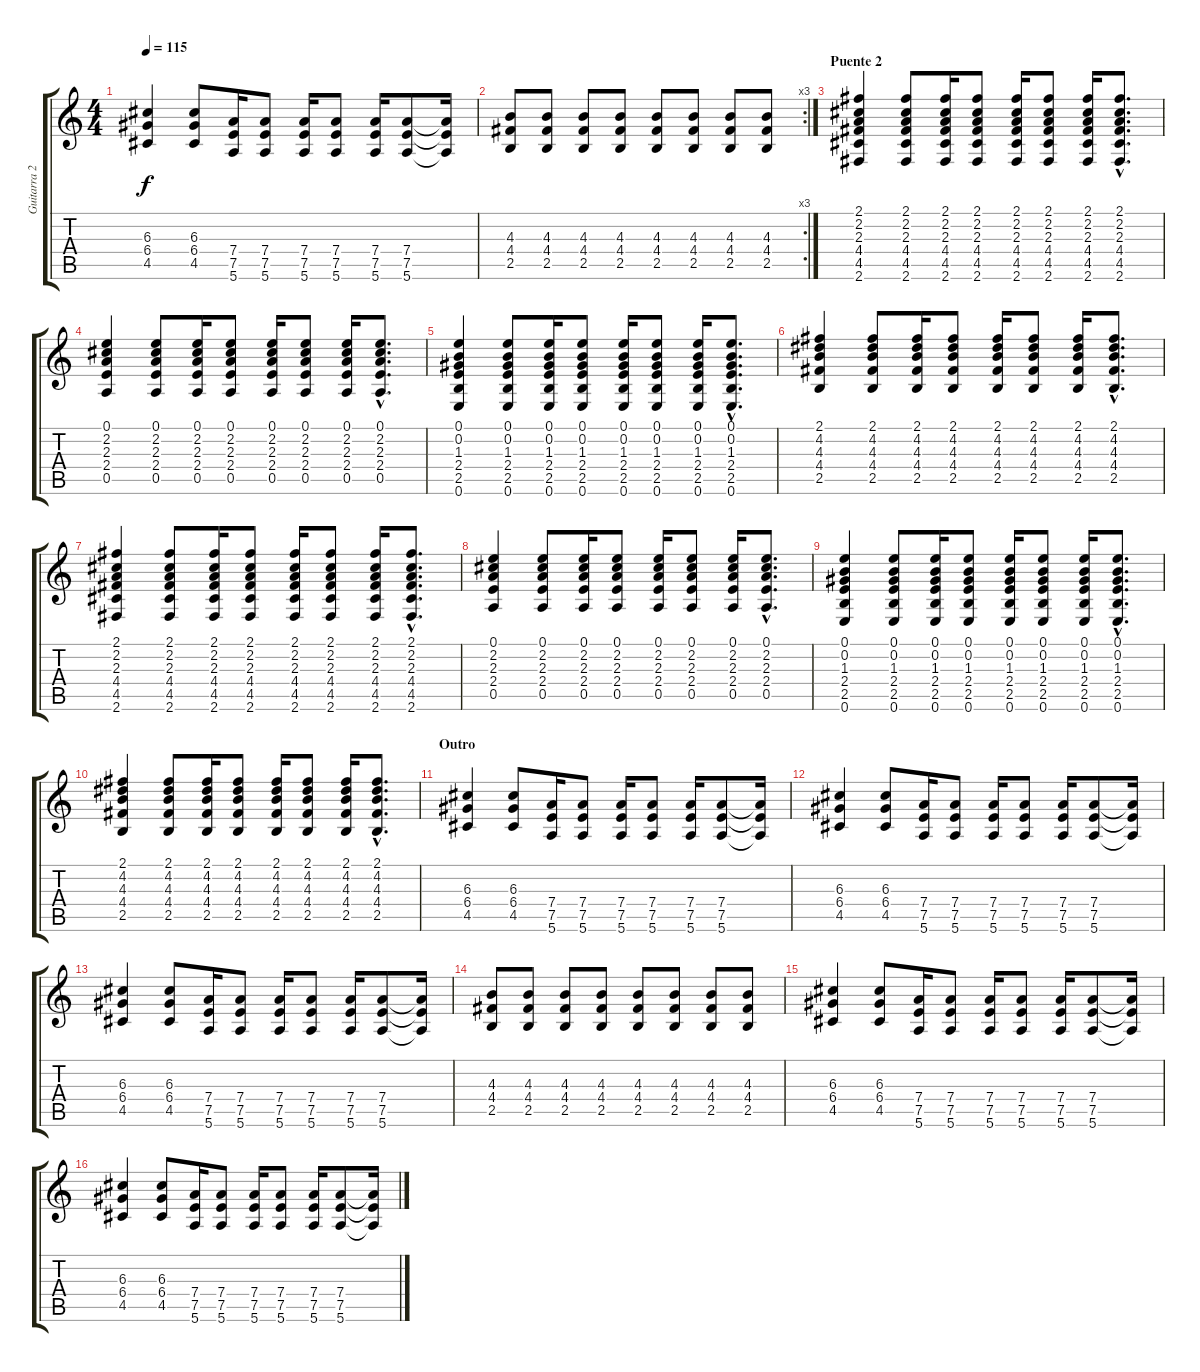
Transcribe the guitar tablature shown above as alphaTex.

\track ("Guitarra 2" "Guitarra 2") {instrument acousticguitarnylon}
\staff {score tabs}
\tuning (E4 B3 G3 D3 A2 E2) {hide}
\ts (4 4)
\tempo 115
\clef g2
\ks c
(6.3 6.4 4.5).4{dy f instrument acousticguitarnylon} (6.3 6.4 4.5).8 (7.4 7.5 5.6).16 (7.4 7.5 5.6).8 (7.4 7.5 5.6).16 (7.4 7.5 5.6).8 (7.4 7.5 5.6).16 (7.4 7.5 5.6).8 (7.4{t} 7.5{t} 5.6{t}).16 |
\rc 3
(4.3 4.4 2.5).8 (4.3 4.4 2.5).8 (4.3 4.4 2.5).8 (4.3 4.4 2.5).8 (4.3 4.4 2.5).8 (4.3 4.4 2.5).8 (4.3 4.4 2.5).8 (4.3 4.4 2.5).8 |
\section ("" "Puente 2")
(2.1 2.2 2.3 4.4 4.5 2.6).4{instrument acousticguitarnylon} (2.1 2.2 2.3 4.4 4.5 2.6).8 (2.1 2.2 2.3 4.4 4.5 2.6).16 (2.1 2.2 2.3 4.4 4.5 2.6).8 (2.1 2.2 2.3 4.4 4.5 2.6).16 (2.1 2.2 2.3 4.4 4.5 2.6).8 (2.1 2.2 2.3 4.4 4.5 2.6).16 (2.1{hac} 2.2{hac} 2.3{hac} 4.4{hac} 4.5{hac} 2.6{hac}).8{d} |
(0.1 2.2 2.3 2.4 0.5).4 (0.1 2.2 2.3 2.4 0.5).8 (0.1 2.2 2.3 2.4 0.5).16 (0.1 2.2 2.3 2.4 0.5).8 (0.1 2.2 2.3 2.4 0.5).16 (0.1 2.2 2.3 2.4 0.5).8 (0.1 2.2 2.3 2.4 0.5).16 (0.1{hac} 2.2{hac} 2.3{hac} 2.4{hac} 0.5{hac}).8{d} |
(0.1 0.2 1.3 2.4 2.5 0.6).4{instrument acousticguitarnylon} (0.1 0.2 1.3 2.4 2.5 0.6).8 (0.1 0.2 1.3 2.4 2.5 0.6).16 (0.1 0.2 1.3 2.4 2.5 0.6).8 (0.1 0.2 1.3 2.4 2.5 0.6).16 (0.1 0.2 1.3 2.4 2.5 0.6).8 (0.1 0.2 1.3 2.4 2.5 0.6).16 (0.1{hac} 0.2{hac} 1.3{hac} 2.4{hac} 2.5{hac} 0.6{hac}).8{d} |
(2.1 4.2 4.3 4.4 2.5).4 (2.1 4.2 4.3 4.4 2.5).8 (2.1 4.2 4.3 4.4 2.5).16 (2.1 4.2 4.3 4.4 2.5).8 (2.1 4.2 4.3 4.4 2.5).16 (2.1 4.2 4.3 4.4 2.5).8 (2.1 4.2 4.3 4.4 2.5).16 (2.1{hac} 4.2{hac} 4.3{hac} 4.4{hac} 2.5{hac}).8{d} |
(2.1 2.2 2.3 4.4 4.5 2.6).4{instrument acousticguitarnylon} (2.1 2.2 2.3 4.4 4.5 2.6).8 (2.1 2.2 2.3 4.4 4.5 2.6).16 (2.1 2.2 2.3 4.4 4.5 2.6).8 (2.1 2.2 2.3 4.4 4.5 2.6).16 (2.1 2.2 2.3 4.4 4.5 2.6).8 (2.1 2.2 2.3 4.4 4.5 2.6).16 (2.1{hac} 2.2{hac} 2.3{hac} 4.4{hac} 4.5{hac} 2.6{hac}).8{d} |
(0.1 2.2 2.3 2.4 0.5).4 (0.1 2.2 2.3 2.4 0.5).8 (0.1 2.2 2.3 2.4 0.5).16 (0.1 2.2 2.3 2.4 0.5).8 (0.1 2.2 2.3 2.4 0.5).16 (0.1 2.2 2.3 2.4 0.5).8 (0.1 2.2 2.3 2.4 0.5).16 (0.1{hac} 2.2{hac} 2.3{hac} 2.4{hac} 0.5{hac}).8{d} |
(0.1 0.2 1.3 2.4 2.5 0.6).4{instrument acousticguitarnylon} (0.1 0.2 1.3 2.4 2.5 0.6).8 (0.1 0.2 1.3 2.4 2.5 0.6).16 (0.1 0.2 1.3 2.4 2.5 0.6).8 (0.1 0.2 1.3 2.4 2.5 0.6).16 (0.1 0.2 1.3 2.4 2.5 0.6).8 (0.1 0.2 1.3 2.4 2.5 0.6).16 (0.1{hac} 0.2{hac} 1.3{hac} 2.4{hac} 2.5{hac} 0.6{hac}).8{d} |
(2.1 4.2 4.3 4.4 2.5).4 (2.1 4.2 4.3 4.4 2.5).8 (2.1 4.2 4.3 4.4 2.5).16 (2.1 4.2 4.3 4.4 2.5).8 (2.1 4.2 4.3 4.4 2.5).16 (2.1 4.2 4.3 4.4 2.5).8 (2.1 4.2 4.3 4.4 2.5).16 (2.1{hac} 4.2{hac} 4.3{hac} 4.4{hac} 2.5{hac}).8{d} |
\section ("" "Outro")
(6.3 6.4 4.5).4{instrument acousticguitarnylon} (6.3 6.4 4.5).8 (7.4 7.5 5.6).16 (7.4 7.5 5.6).8 (7.4 7.5 5.6).16 (7.4 7.5 5.6).8 (7.4 7.5 5.6).16 (7.4 7.5 5.6).8 (7.4{t} 7.5{t} 5.6{t}).16 |
(6.3 6.4 4.5).4 (6.3 6.4 4.5).8 (7.4 7.5 5.6).16 (7.4 7.5 5.6).8 (7.4 7.5 5.6).16 (7.4 7.5 5.6).8 (7.4 7.5 5.6).16 (7.4 7.5 5.6).8 (7.4{t} 7.5{t} 5.6{t}).16 |
(6.3 6.4 4.5).4{instrument acousticguitarnylon} (6.3 6.4 4.5).8 (7.4 7.5 5.6).16 (7.4 7.5 5.6).8 (7.4 7.5 5.6).16 (7.4 7.5 5.6).8 (7.4 7.5 5.6).16 (7.4 7.5 5.6).8 (7.4{t} 7.5{t} 5.6{t}).16 |
(4.3 4.4 2.5).8 (4.3 4.4 2.5).8 (4.3 4.4 2.5).8 (4.3 4.4 2.5).8 (4.3 4.4 2.5).8 (4.3 4.4 2.5).8 (4.3 4.4 2.5).8 (4.3 4.4 2.5).8 |
(6.3 6.4 4.5).4{instrument acousticguitarnylon} (6.3 6.4 4.5).8 (7.4 7.5 5.6).16 (7.4 7.5 5.6).8 (7.4 7.5 5.6).16 (7.4 7.5 5.6).8 (7.4 7.5 5.6).16 (7.4 7.5 5.6).8 (7.4{t} 7.5{t} 5.6{t}).16 |
(6.3 6.4 4.5).4 (6.3 6.4 4.5).8 (7.4 7.5 5.6).16 (7.4 7.5 5.6).8 (7.4 7.5 5.6).16 (7.4 7.5 5.6).8 (7.4 7.5 5.6).16 (7.4 7.5 5.6).8 (7.4{t} 7.5{t} 5.6{t}).16
